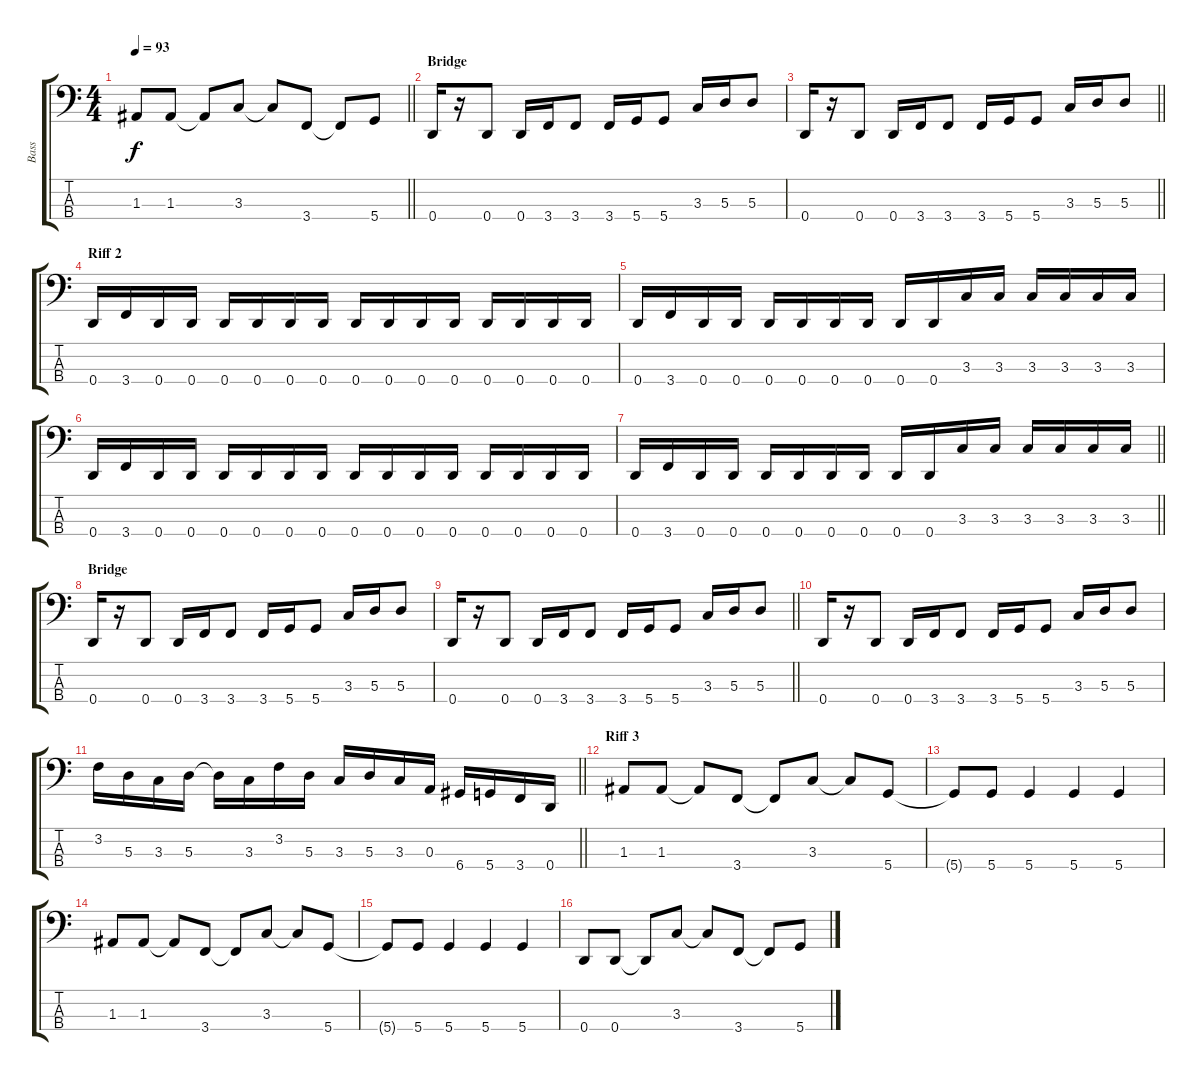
\track ("Bass" "Bass") {instrument electricbassfinger}
\staff {score tabs}
\tuning (G2 D2 A1 D1) {hide}
\ts (4 4)
\tempo 93
\clef f4
\barLineRight lightlight
\ks c
1.3.8{dy f} 1.3.8 1.3{t}.8 3.3.8 3.3{t}.8 3.4.8 3.4{t}.8 5.4.8 |
\section ("" "Bridge")
0.4.16 r.16 0.4.8 0.4.16 3.4.16 3.4.8 3.4.16 5.4.16 5.4.8 3.3.16 5.3.16 5.3.8 |
\barLineRight lightlight
0.4.16 r.16 0.4.8 0.4.16 3.4.16 3.4.8 3.4.16 5.4.16 5.4.8 3.3.16 5.3.16 5.3.8 |
\section ("" "Riff 2")
0.4.16 3.4.16 0.4.16 0.4.16 0.4.16 0.4.16 0.4.16 0.4.16 0.4.16 0.4.16 0.4.16 0.4.16 0.4.16 0.4.16 0.4.16 0.4.16 |
0.4.16 3.4.16 0.4.16 0.4.16 0.4.16 0.4.16 0.4.16 0.4.16 0.4.16 0.4.16 3.3.16 3.3.16 3.3.16 3.3.16 3.3.16 3.3.16 |
0.4.16 3.4.16 0.4.16 0.4.16 0.4.16 0.4.16 0.4.16 0.4.16 0.4.16 0.4.16 0.4.16 0.4.16 0.4.16 0.4.16 0.4.16 0.4.16 |
\barLineRight lightlight
0.4.16 3.4.16 0.4.16 0.4.16 0.4.16 0.4.16 0.4.16 0.4.16 0.4.16 0.4.16 3.3.16 3.3.16 3.3.16 3.3.16 3.3.16 3.3.16 |
\section ("" "Bridge")
0.4.16 r.16 0.4.8 0.4.16 3.4.16 3.4.8 3.4.16 5.4.16 5.4.8 3.3.16 5.3.16 5.3.8 |
\barLineRight lightlight
0.4.16 r.16 0.4.8 0.4.16 3.4.16 3.4.8 3.4.16 5.4.16 5.4.8 3.3.16 5.3.16 5.3.8 |
0.4.16 r.16 0.4.8 0.4.16 3.4.16 3.4.8 3.4.16 5.4.16 5.4.8 3.3.16 5.3.16 5.3.8 |
\barLineRight lightlight
3.2.16 5.3.16 3.3.16 5.3.16 5.3{t}.16 3.3.16 3.2.16 5.3.16 3.3.16 5.3.16 3.3.16 0.3.16 6.4.16 5.4.16 3.4.16 0.4.16 |
\section ("" "Riff 3")
1.3.8 1.3.8 1.3{t}.8 3.4.8 3.4{t}.8 3.3.8 3.3{t}.8 5.4.8 |
5.4{t}.8 5.4.8 5.4.4 5.4.4 5.4.4 |
1.3.8 1.3.8 1.3{t}.8 3.4.8 3.4{t}.8 3.3.8 3.3{t}.8 5.4.8 |
5.4{t}.8 5.4.8 5.4.4 5.4.4 5.4.4 |
0.4.8 0.4.8 0.4{t}.8 3.3.8 3.3{t}.8 3.4.8 3.4{t}.8 5.4.8
